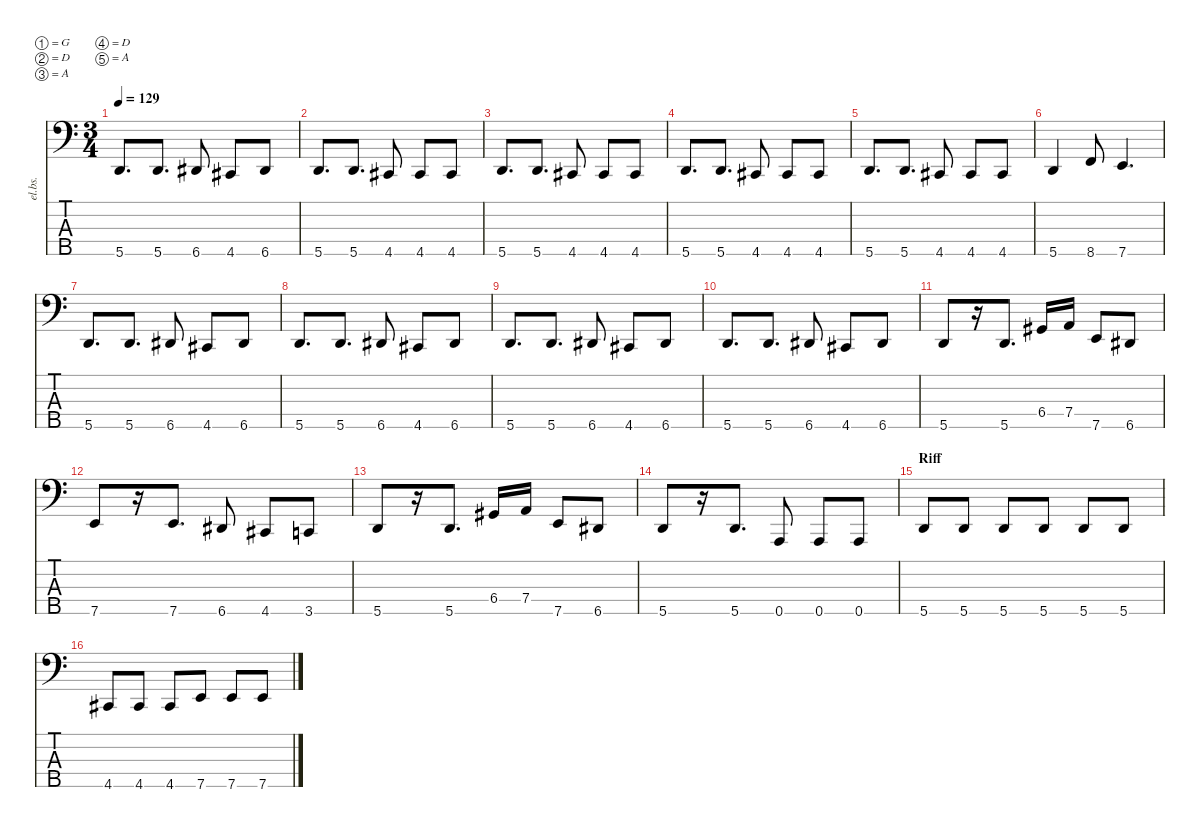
\defaultSystemsLayout 4
\hideDynamics
\bracketExtendMode nobrackets
\otherSystemsTrackNameOrientation horizontal
\track ("Electric Bass" "el.bs.") {instrument electricbassfinger}
\staff {score tabs}
\tuning (G2 D2 A1 D1 A0)
\ts (3 4)
\tempo 129
\clef f4
\ks c
5.5.8{d dy mf} 5.5.8{d} 6.5{acc #}.8 4.5{acc #}.8 6.5{acc #}.8 |
5.5.8{d} 5.5.8{d} 4.5{acc #}.8 4.5{acc #}.8 4.5{acc #}.8 |
5.5.8{d} 5.5.8{d} 4.5{acc #}.8 4.5{acc #}.8 4.5{acc #}.8 |
5.5.8{d} 5.5.8{d} 4.5{acc #}.8 4.5{acc #}.8 4.5{acc #}.8 |
5.5.8{d} 5.5.8{d} 4.5{acc #}.8 4.5{acc #}.8 4.5{acc #}.8 |
5.5.4 8.5.8 7.5.4{d} |
5.5.8{d} 5.5.8{d} 6.5{acc #}.8 4.5{acc #}.8 6.5{acc #}.8 |
5.5.8{d} 5.5.8{d} 6.5{acc #}.8 4.5{acc #}.8 6.5{acc #}.8 |
5.5.8{d} 5.5.8{d} 6.5{acc #}.8 4.5{acc #}.8 6.5{acc #}.8 |
5.5.8{d} 5.5.8{d} 6.5{acc #}.8 4.5{acc #}.8 6.5{acc #}.8 |
5.5.8 r.16 5.5.8{d} 6.4{acc #}.16 7.4.16 7.5.8 6.5{acc #}.8 |
7.5.8 r.16 7.5.8{d} 6.5{acc #}.8 4.5{acc #}.8 3.5.8 |
5.5.8 r.16 5.5.8{d} 6.4{acc #}.16 7.4.16 7.5.8 6.5{acc #}.8 |
5.5.8 r.16 5.5.8{d} 0.5.8 0.5.8 0.5.8 |
\section ("" "Riff")
5.5.8 5.5.8 5.5.8 5.5.8 5.5.8 5.5.8 |
4.5{acc #}.8 4.5{acc #}.8 4.5{acc #}.8 7.5.8 7.5.8 7.5.8
